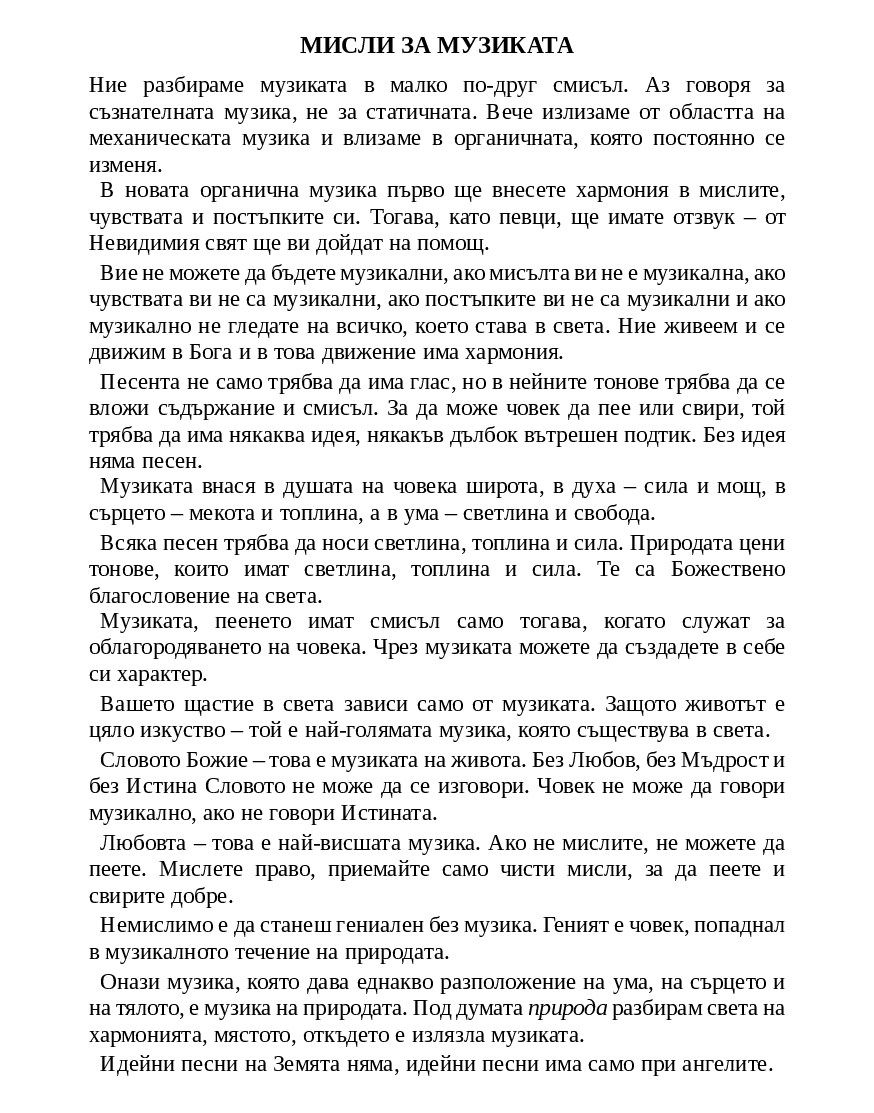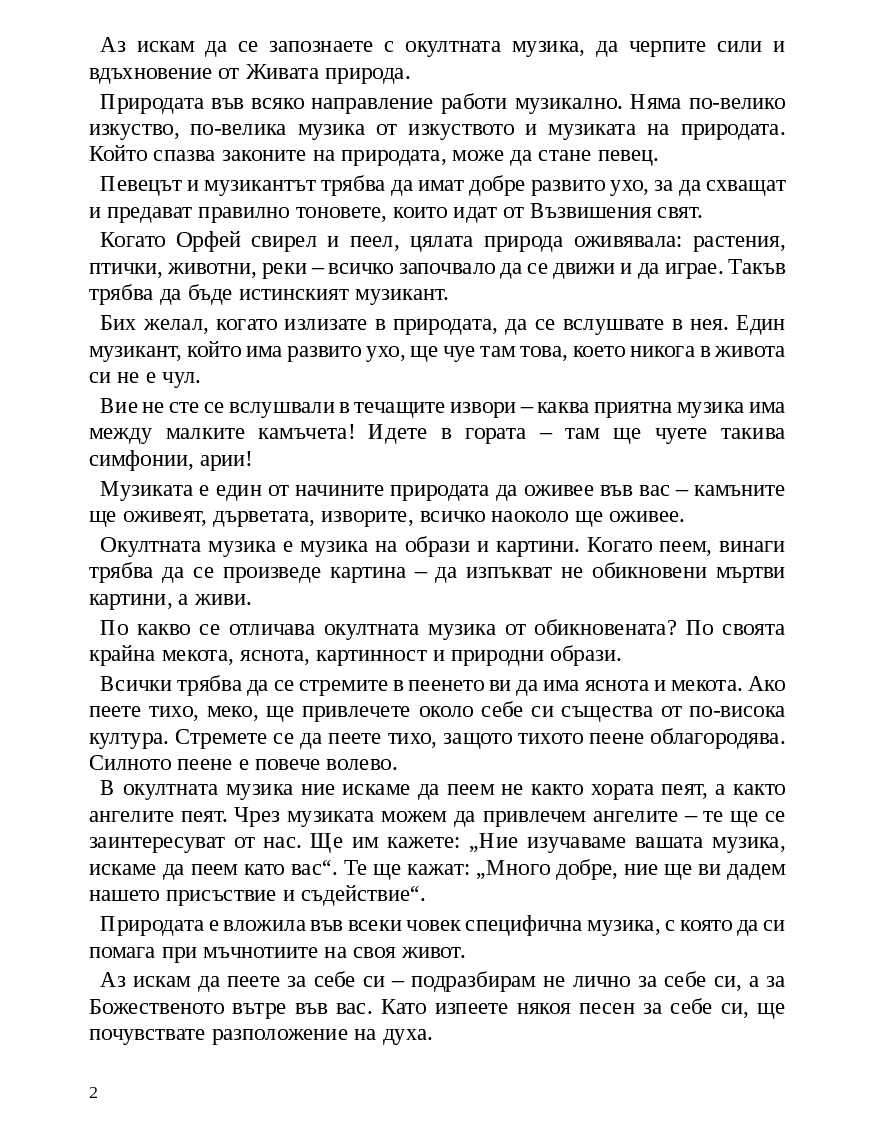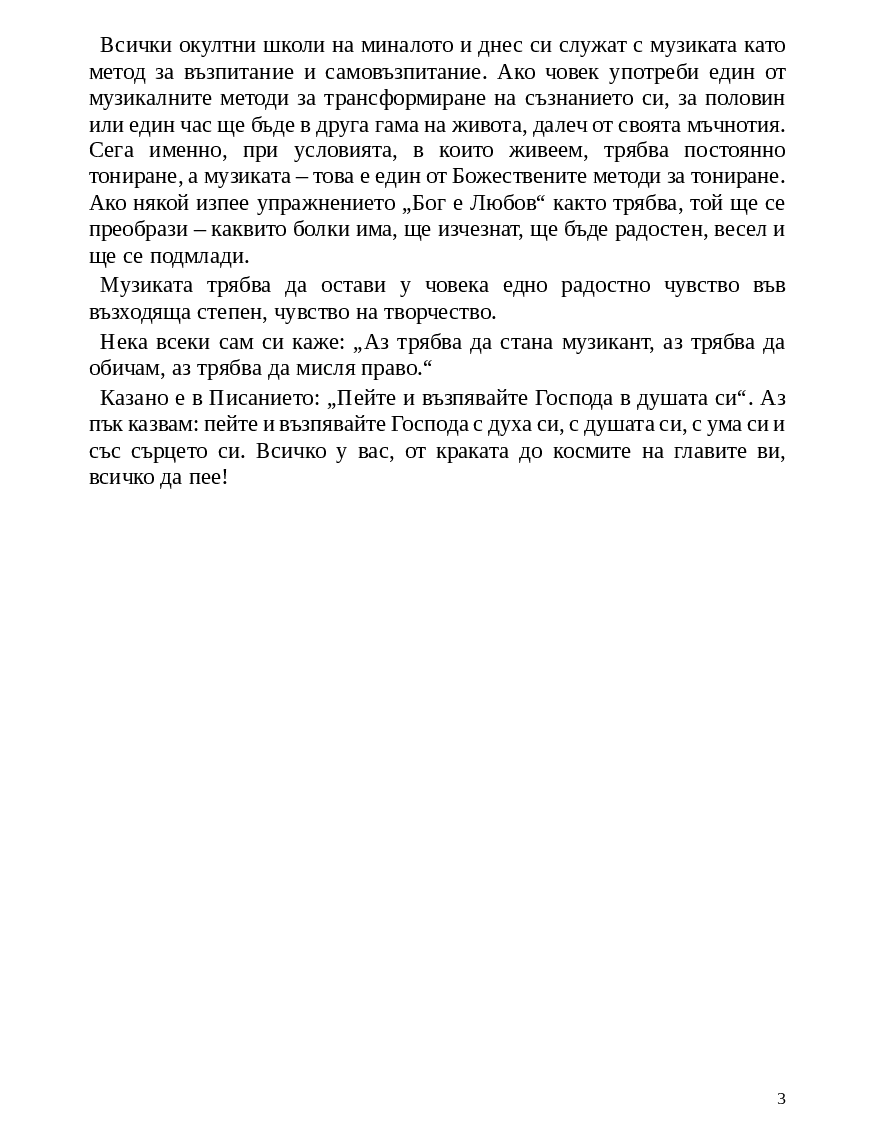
\version "2.24.4"

% include paper part and global functions
\include "include/globals.ily"

\bookpart {
  \paper {
    print-all-headers = ##f
    print-page-number = ##t
    print-first-page-number = ##f

    % put page numbers on the bottom
    oddHeaderMarkup = \markup ""
    evenHeaderMarkup = \markup ""
    oddFooterMarkup = \markup
    \fill-line {
      ""
      \if \should-print-page-number \fromproperty #'page:page-number-string
    }
    evenFooterMarkup = \markup
    \fill-line {
      \if \should-print-page-number \fromproperty #'page:page-number-string
      ""
    }

    left-margin = 1.5\cm
    right-margin = 1.5\cm
    top-margin = 1.6\cm
    bottom-margin = 1.2\cm
    ragged-bottom = ##t % do not spread the staves to fill the whole vertical space


  }

  \tocItem \markup "Мисли за музиката"
  \markup \fontsize  #+3.0 { \fill-line \bold {"МИСЛИ ЗА МУЗИКАТА"} }

  \markup \abs-fontsize #11 {
    \vspace #1.5 \override #'(baseline-skip . 3.4)
    \justify {

      Ние разбираме музиката в малко по-друг смисъл. Аз говоря за съзнателната музика, не за статичната. Вече излизаме от областта на механическата музика и влизаме в органичната, която постоянно се изменя.

    }
  }
  \markup \abs-fontsize #11 {
    \vspace #0.9  \override #'(baseline-skip . 3.4)
    \justify {
      \hspace #1.5
      В новата органична музика първо ще внесете хармония в мислите, чувствата и постъпките си. Тогава, като певци, ще имате отзвук – от Невидимия свят ще ви дойдат на помощ.

    }
  }

  \markup \abs-fontsize #11 {
    \vspace #0.9  \override #'(baseline-skip . 3.4)
    \justify {
      \hspace #1.5
      Вие не можете да бъдете музикални, ако мисълта ви не е музикална, ако чувствата ви не са музикални, ако постъпките ви не са музикални и ако музикално не гледате на всичко, което става в света. Ние живеем и се движим в Бога и в това движение има хармония.
    }
  }
  \markup \abs-fontsize #11 {
    \vspace #0.9  \override #'(baseline-skip . 3.4)
    \justify {
      \hspace #1.5

      Песента не само трябва да има глас, но в нейните тонове трябва да се вложи съдържание и смисъл. За да може човек да пее или свири, той трябва да има някаква идея, някакъв дълбок вътрешен подтик. Без идея няма песен.
    }
  }
  \markup \abs-fontsize #11 {
    \vspace #0.9  \override #'(baseline-skip . 3.4)
    \justify {
      \hspace #1.5

      Музиката внася в душата на човека широта, в духа – сила и мощ, в сърцето – мекота и топлина, а в ума – светлина и свобода.
    }
  }

  \markup \abs-fontsize #11 {
    \vspace #0.9  \override #'(baseline-skip . 3.4)
    \justify {
      \hspace #1.5
      Всяка песен трябва да носи светлина, топлина и сила. Природата цени тонове, които имат светлина, топлина и сила. Те са Божествено благословение на света.
    }
  }

  \markup \abs-fontsize #11 {
    \vspace #0.9  \override #'(baseline-skip . 3.4)
    \justify {
      \hspace #1.5

      Музиката, пеенето имат смисъл само тогава, когато служат за облагородяването на човека. Чрез музиката можете да създадете в себе си характер.
    }
  }
  \markup \abs-fontsize #11 {
    \vspace #0.9  \override #'(baseline-skip . 3.4)
    \justify {
      \hspace #1.5
      Вашето щастие в света зависи само от музиката. Защото животът е цяло изкуство – той е най-голямата музика, която съществува в света.
    }
  }

  \markup \abs-fontsize #11 {
    \vspace #0.9  \override #'(baseline-skip . 3.4)
    \justify {
      \hspace #1.5

      Словото Божие – това е музиката на живота. Без Любов, без Мъдрост и без Истина Словото не може да се изговори. Човек не може да говори музикално, ако не говори Истината.
    }
  }

  \markup \abs-fontsize #11 {
    \vspace #0.9  \override #'(baseline-skip . 3.4)
    \justify {
      \hspace #1.5
      Любовта – това е най-висшата музика. Ако не мислите, не можете да пеете. Мислете право, приемайте само чисти мисли, за да пеете и свирите добре.
    }
  }

  \markup \abs-fontsize #11 {
    \vspace #0.9  \override #'(baseline-skip . 3.4)
    \justify {
      \hspace #1.5

      Немислимо е да станеш гениален без музика. Геният е човек, попаднал в музикалното течение на природата.


    }
  }


  \markup \abs-fontsize #11 {
    \vspace #0.9  \override #'(baseline-skip . 3.4)
    \justify {
      \hspace #1.5

      Онази музика, която дава еднакво разположение на ума, на сърцето и на тялото, е музика на природата. Под думата \italic"природа" разбирам света на хармонията, мястото, откъдето е излязла музиката.

    }
  }

  \markup \abs-fontsize #11 {
    \vspace #0.9  \override #'(baseline-skip . 3.4)
    \justify {
      \hspace #1.5

      Идейни песни на Земята няма, идейни песни има само при ангелите.

    }
  }

  \markup \abs-fontsize #11 {
    \vspace #0.9  \override #'(baseline-skip . 3.4)
    \justify {
      \hspace #1.5

      Аз искам да се запознаете с окултната музика, да черпите сили и вдъхновение от Живата природа.
    }
  }


  \markup \abs-fontsize #11 {
    \vspace #0.9  \override #'(baseline-skip . 3.4)
    \justify {
      \hspace #1.5
      Природата във всяко направление работи музикално. Няма по-велико изкуство, по-велика музика от изкуството и музиката на природата. Който спазва законите на природата, може да стане певец.
    }
  }










  \markup \abs-fontsize #11 {
    \vspace #0.9  \override #'(baseline-skip . 3.4)
    \justify {
      \hspace #1.5

      Певецът и музикантът трябва да имат добре развито ухо, за да схващат и предават правилно тоновете, които идат от Възвишения свят.

    }
  }
  \markup \abs-fontsize #11 {
    \vspace #0.9  \override #'(baseline-skip . 3.4)
    \justify {
      \hspace #1.5
      Когато Орфей свирел и пеел, цялата природа оживявала: растения, птички, животни, реки – всичко започвало да се движи и да играе. Такъв трябва да бъде истинският музикант.

    }
  }
  \markup \abs-fontsize #11 {
    \vspace #0.9  \override #'(baseline-skip . 3.4)
    \justify {
      \hspace #1.5
      Бих желал, когато излизате в природата, да се вслушвате в нея. Един музикант, който има развито ухо, ще чуе там това, което никога в живота си не е чул.

    }
  }
  \markup \abs-fontsize #11 {
    \vspace #0.9  \override #'(baseline-skip . 3.4)
    \justify {
      \hspace #1.5
      Вие не сте се вслушвали в течащите извори – каква приятна музика има между малките камъчета! Идете в гората – там ще чуете такива симфонии, арии!

    }
  }
  \markup \abs-fontsize #11 {
    \vspace #0.9  \override #'(baseline-skip . 3.4)
    \justify {
      \hspace #1.5
      Музиката е един от начините природата да оживее във вас – камъните ще оживеят, дърветата, изворите, всичко наоколо ще оживее.

    }
  }


  \markup \abs-fontsize #11 {
    \vspace #0.9  \override #'(baseline-skip . 3.4)
    \justify {
      \hspace #1.5
      Окултната музика е музика на образи и картини. Когато пеем, винаги трябва да се произведе картина – да изпъкват не обикновени мъртви картини, а живи.

    }
  }

  \markup \abs-fontsize #11 {
    \vspace #0.9  \override #'(baseline-skip . 3.4)
    \justify {
      \hspace #1.5
      По какво се отличава окултната музика от обикновената? По своята крайна мекота, яснота, картинност и природни образи.

    }
  }


  \markup \abs-fontsize #11 {
    \vspace #0.9  \override #'(baseline-skip . 3.4)
    \justify {
      \hspace #1.5

      Всички трябва да се стремите в пеенето ви да има яснота и мекота. Ако пеете тихо, меко, ще привлечете около себе си същества от по-висока култура. Стремете се да пеете тихо, защото тихото пеене облагородява. Силното пеене е повече волево.

    }
  }



  \markup \abs-fontsize #11 {
    \vspace #0.9  \override #'(baseline-skip . 3.4)
    \justify {
      \hspace #1.5
      В окултната музика ние искаме да пеем не както хората пеят, а както ангелите пеят. Чрез музиката можем да привлечем ангелите – те ще се заинтересуват от нас. Ще им кажете: „Ние изучаваме вашата музика, искаме да пеем като вас“. Те ще кажат: „Много добре, ние ще ви дадем нашето присъствие и съдействие“.

    }
  }



  \markup \abs-fontsize #11 {
    \vspace #0.9  \override #'(baseline-skip . 3.4)
    \justify {
      \hspace #1.5

      Природата е вложила във всеки човек специфична музика, с която да си помага при мъчнотиите на своя живот.
    }
  }


  \markup \abs-fontsize #11 {
    \vspace #0.9  \override #'(baseline-skip . 3.4)
    \justify {
      \hspace #1.5
      Аз искам да пеете за себе си – подразбирам не лично за себе си, а за Божественото вътре във вас. Като изпеете някоя песен за себе си, ще почувствате разположение на духа.


    }
  }

  \markup \abs-fontsize #11 {
    \override #'(baseline-skip . 3.4)
    \justify {
      \hspace #1.5
      Всички окултни школи на миналото и днес си служат с музиката като метод за възпитание и самовъзпитание. Ако човек употреби един от музикалните методи за трансформиране на съзнанието си, за половин или един час ще бъде в друга гама на живота, далеч от своята мъчнотия.

    }
  }
  \markup \abs-fontsize #11 {
    \override #'(baseline-skip . 3.4)
    \justify {
      Сега именно, при условията, в които живеем, трябва постоянно тониране,  а музиката – това е един от Божествените методи за тониране. Ако някой изпее упражнението „Бог е Любов“ както трябва, той ще се преобрази – каквито болки има, ще изчезнат, ще бъде радостен, весел и ще се подмлади.

    }
  }


  \markup \abs-fontsize #11 {
    \vspace #0.9  \override #'(baseline-skip . 3.4)
    \justify {
      \hspace #1.5

      Музиката трябва да остави у човека едно радостно чувство във възходяща степен, чувство на творчество.

    }
  }


  \markup \abs-fontsize #11 {
    \vspace #0.9  \override #'(baseline-skip . 3.4)
    \justify {
      \hspace #1.5
      Нека всеки сам си каже: „Аз трябва да стана музикант, аз трябва да обичам, аз трябва да мисля право.“

    }
  }


  \markup \abs-fontsize #11 {
    \vspace #0.9  \override #'(baseline-skip . 3.4)
    \justify {
      \hspace #1.5

      Казано е в Писанието: „Пейте и възпявайте Господа в душата си“. Аз пък казвам: пейте и възпявайте Господа с духа си, с душата си, с ума си и със сърцето си. Всичко у вас, от краката до космите на главите ви, всичко да пее!

    }
  }






} % bookpart



% Più mosso
% „Weiße Bruderschaft“